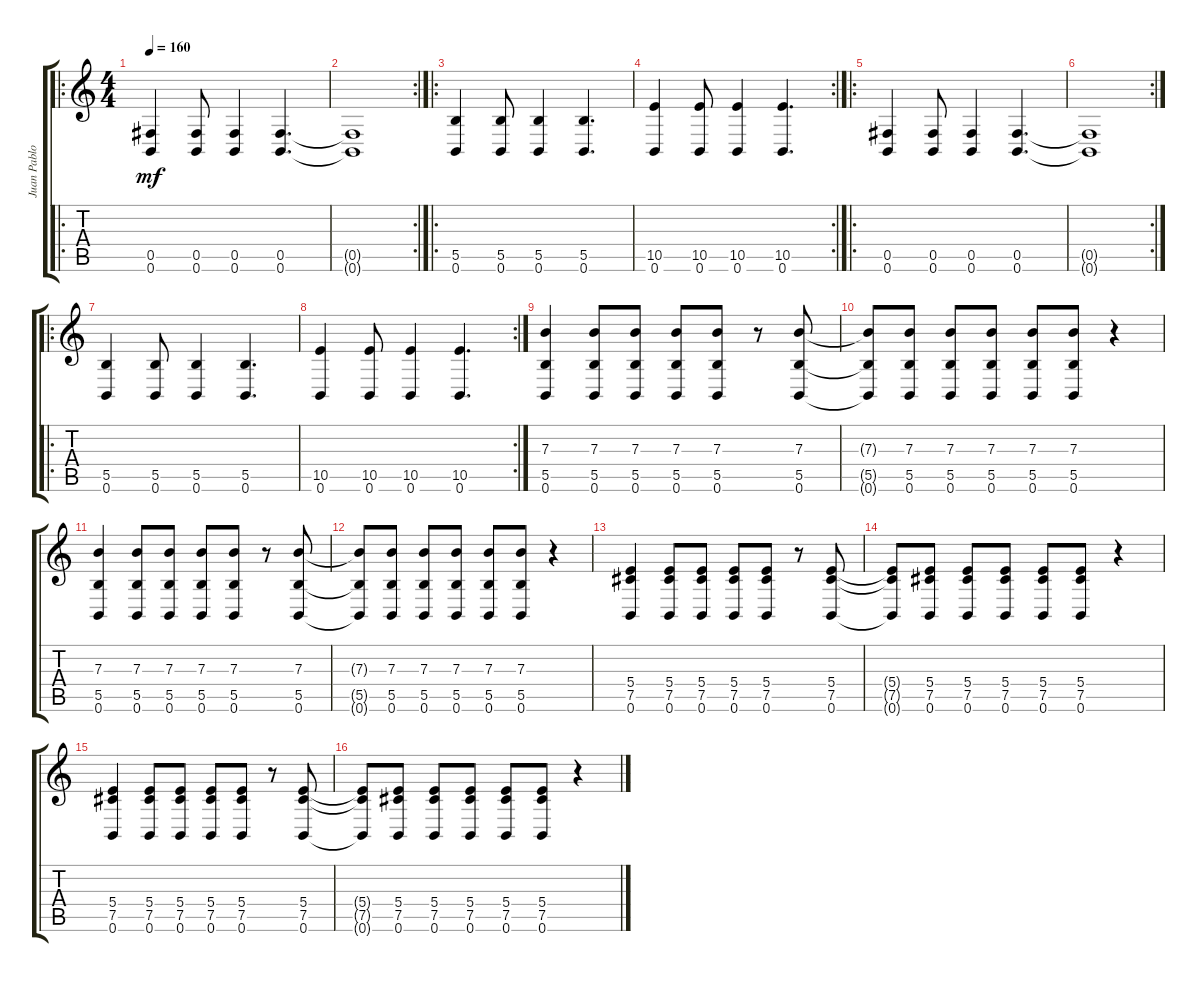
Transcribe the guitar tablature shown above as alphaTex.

\track ("Juan Pablo" "Juan Pablo") {instrument acousticguitarsteel}
\staff {score tabs}
\tuning (Db4 Ab3 E3 B2 Gb2 B1) {hide}
\ro
\ts (4 4)
\tempo 160
\clef g2
\ks c
(0.5 0.6).4{dy mf} (0.5 0.6).8 (0.5 0.6).4 (0.5 0.6).4{d} |
\rc 2
(0.5{t} 0.6{t}).1 |
\ro
(5.5 0.6).4 (5.5 0.6).8 (5.5 0.6).4 (5.5 0.6).4{d} |
\rc 2
(10.5 0.6).4 (10.5 0.6).8 (10.5 0.6).4 (10.5 0.6).4{d} |
\ro
(0.5 0.6).4 (0.5 0.6).8 (0.5 0.6).4 (0.5 0.6).4{d} |
\rc 2
(0.5{t} 0.6{t}).1 |
\ro
(5.5 0.6).4 (5.5 0.6).8 (5.5 0.6).4 (5.5 0.6).4{d} |
\rc 2
(10.5 0.6).4 (10.5 0.6).8 (10.5 0.6).4 (10.5 0.6).4{d} |
(7.3 5.5 0.6).4 (7.3 5.5 0.6).8 (7.3 5.5 0.6).8 (7.3 5.5 0.6).8 (7.3 5.5 0.6).8 r.8 (7.3 5.5 0.6).8 |
(7.3{t} 5.5{t} 0.6{t}).8 (7.3 5.5 0.6).8 (7.3 5.5 0.6).8 (7.3 5.5 0.6).8 (7.3 5.5 0.6).8 (7.3 5.5 0.6).8 r.4 |
(7.3 5.5 0.6).4 (7.3 5.5 0.6).8 (7.3 5.5 0.6).8 (7.3 5.5 0.6).8 (7.3 5.5 0.6).8 r.8 (7.3 5.5 0.6).8 |
(7.3{t} 5.5{t} 0.6{t}).8 (7.3 5.5 0.6).8 (7.3 5.5 0.6).8 (7.3 5.5 0.6).8 (7.3 5.5 0.6).8 (7.3 5.5 0.6).8 r.4 |
(5.4 7.5 0.6).4 (5.4 7.5 0.6).8 (5.4 7.5 0.6).8 (5.4 7.5 0.6).8 (5.4 7.5 0.6).8 r.8 (5.4 7.5 0.6).8 |
(5.4{t} 7.5{t} 0.6{t}).8 (5.4 7.5 0.6).8 (5.4 7.5 0.6).8 (5.4 7.5 0.6).8 (5.4 7.5 0.6).8 (5.4 7.5 0.6).8 r.4 |
(5.4 7.5 0.6).4 (5.4 7.5 0.6).8 (5.4 7.5 0.6).8 (5.4 7.5 0.6).8 (5.4 7.5 0.6).8 r.8 (5.4 7.5 0.6).8 |
(5.4{t} 7.5{t} 0.6{t}).8 (5.4 7.5 0.6).8 (5.4 7.5 0.6).8 (5.4 7.5 0.6).8 (5.4 7.5 0.6).8 (5.4 7.5 0.6).8 r.4
